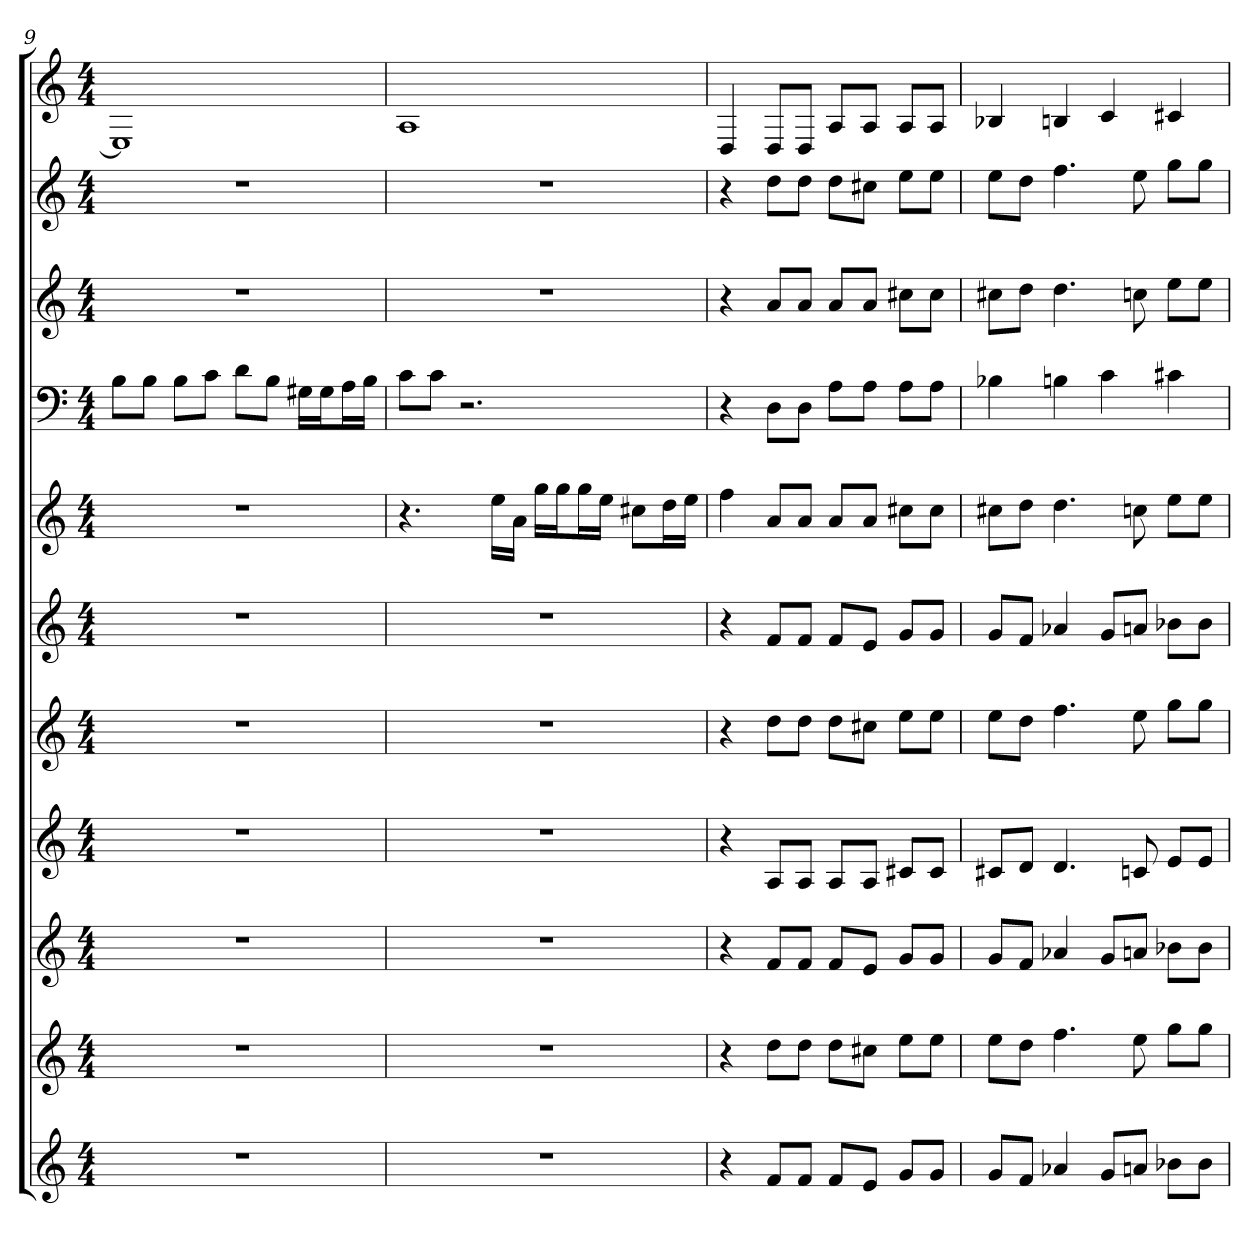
**kern	**kern	**kern	**kern	**kern	**kern	**kern	**kern	**kern	**kern	**kern
*part11	*part10	*part9	*part8	*part7	*part6	*part5	*part4	*part3	*part2	*part1
*staff11	*staff10	*staff9	*staff8	*staff7	*staff6	*staff5	*staff4	*staff3	*staff2	*staff1
*clefG2	*clefG2	*clefG2	*clefG2	*clefG2	*clefG2	*clefG2	*clefF4	*clefG2	*clefG2	*clefG2
*k[]	*k[]	*k[]	*k[]	*k[]	*k[]	*k[]	*k[]	*k[]	*k[]	*k[]
*a:	*a:	*a:	*a:	*a:	*a:	*a:	*a:	*a:	*a:	*a:
*M4/4	*M4/4	*M4/4	*M4/4	*M4/4	*M4/4	*M4/4	*M4/4	*M4/4	*M4/4	*M4/4
=9	=9	=9	=9	=9	=9	=9	=9	=9	=9	=9
1r	1r	1r	1r	1r	1r	1r	8B\L	1r	1r	1E]
.	.	.	.	.	.	.	8B\J	.	.	.
.	.	.	.	.	.	.	8B\L	.	.	.
.	.	.	.	.	.	.	8c\J	.	.	.
.	.	.	.	.	.	.	8d\L	.	.	.
.	.	.	.	.	.	.	8B\J	.	.	.
.	.	.	.	.	.	.	16G#X\LL	.	.	.
.	.	.	.	.	.	.	16G#\J	.	.	.
.	.	.	.	.	.	.	16A\L	.	.	.
.	.	.	.	.	.	.	16B\JJ	.	.	.
=10	=10	=10	=10	=10	=10	=10	=10	=10	=10	=10
1r	1r	1r	1r	1r	1r	4.r	8c\L	1r	1r	1A
.	.	.	.	.	.	.	8c\J	.	.	.
.	.	.	.	.	.	.	2.r	.	.	.
.	.	.	.	.	.	16ee\LL	.	.	.	.
.	.	.	.	.	.	16a\JJ	.	.	.	.
.	.	.	.	.	.	16gg\LL	.	.	.	.
.	.	.	.	.	.	16gg\J	.	.	.	.
.	.	.	.	.	.	16gg\L	.	.	.	.
.	.	.	.	.	.	16ee\JJ	.	.	.	.
.	.	.	.	.	.	8cc#X\L	.	.	.	.
.	.	.	.	.	.	16dd\L	.	.	.	.
.	.	.	.	.	.	16ee\JJ	.	.	.	.
=11	=11	=11	=11	=11	=11	=11	=11	=11	=11	=11
4r	4r	4r	4r	4r	4r	4ff	4r	4r	4r	4D
8f/L	8dd\L	8f/L	8A/L	8dd\L	8f/L	8a/L	8D\L	8a/L	8dd\L	8D/L
8f/J	8dd\J	8f/J	8A/J	8dd\J	8f/J	8a/J	8D\J	8a/J	8dd\J	8D/J
8f/L	8dd\L	8f/L	8A/L	8dd\L	8f/L	8a/L	8A\L	8a/L	8dd\L	8A/L
8e/J	8cc#X\J	8e/J	8A/J	8cc#X\J	8e/J	8a/J	8A\J	8a/J	8cc#X\J	8A/J
8g/L	8ee\L	8g/L	8c#X/L	8ee\L	8g/L	8cc#X\L	8A\L	8cc#X\L	8ee\L	8A/L
8g/J	8ee\J	8g/J	8c#/J	8ee\J	8g/J	8cc#\J	8A\J	8cc#\J	8ee\J	8A/J
=12	=12	=12	=12	=12	=12	=12	=12	=12	=12	=12
8g/L	8ee\L	8g/L	8c#X/L	8ee\L	8g/L	8cc#X\L	4B-X	8cc#X\L	8ee\L	4B-X
8f/J	8dd\J	8f/J	8d/J	8dd\J	8f/J	8dd\J	.	8dd\J	8dd\J	.
4a-X	4.ff	4a-X	4.d	4.ff	4a-X	4.dd	4Bn	4.dd	4.ff	4Bn
8g/L	.	8g/L	.	.	8g/L	.	4c	.	.	4c
8an/J	8ee	8an/J	8cn	8ee	8an/J	8ccn	.	8ccn	8ee	.
8b-X\L	8gg\L	8b-X\L	8e/L	8gg\L	8b-X\L	8ee\L	4c#X	8ee\L	8gg\L	4c#X
8b-\J	8gg\J	8b-\J	8e/J	8gg\J	8b-\J	8ee\J	.	8ee\J	8gg\J	.
=	=	=	=	=	=	=	=	=	=	=
*-	*-	*-	*-	*-	*-	*-	*-	*-	*-	*-
